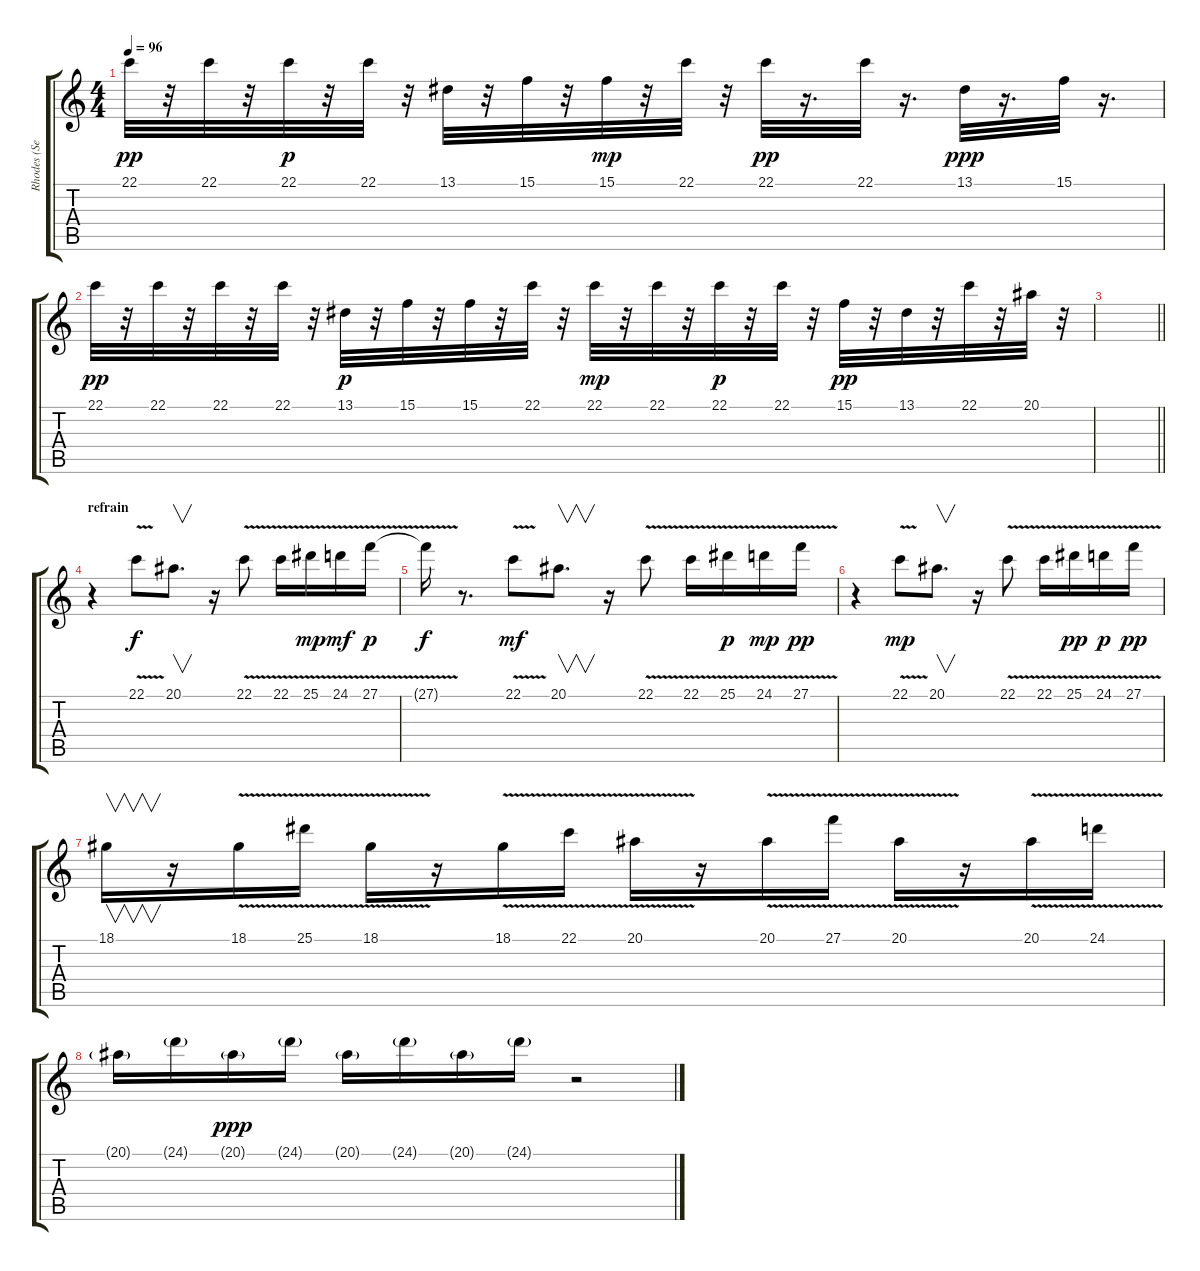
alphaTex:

\track ("Rhodes (Semple)" "Rhodes (Se") {instrument electricpiano1}
\staff {score tabs}
\tuning (D4 A3 F3 C3 G2 C2) {hide}
\ts (4 4)
\tempo 96
\clef g2
\ks c
22.1.32{dy pp} r.32 22.1.32 r.32 22.1.32{dy p} r.32 22.1.32 r.32 13.1.32 r.32 15.1.32 r.32 15.1.32{dy mp} r.32 22.1.32 r.32 22.1.32{dy pp} r.16{d} 22.1.32 r.16{d} 13.1.32{dy ppp} r.16{d} 15.1.32 r.16{d} |
22.1.32{dy pp} r.32 22.1.32 r.32 22.1.32 r.32 22.1.32 r.32 13.1.32{dy p} r.32 15.1.32 r.32 15.1.32 r.32 22.1.32 r.32 22.1.32{dy mp} r.32 22.1.32 r.32 22.1.32{dy p} r.32 22.1.32 r.32 15.1.32{dy pp} r.32 13.1.32 r.32 22.1.32 r.32 20.1.32 r.32 |
\barLineRight lightlight
|
\section ("" "refrain")
r.4 22.1{v}.8{dy f} 20.1.8{v d} r.16 22.1{v}.8 22.1{v}.16 25.1{v}.16{dy mp} 24.1{v}.16{dy mf} 27.1{v}.16{dy p} |
27.1{t}.16{dy f} r.8{d} 22.1{v}.8{dy mf} 20.1.8{v d} r.16 22.1{v}.8 22.1{v}.16 25.1{v}.16{dy p} 24.1{v}.16{dy mp} 27.1{v}.16{dy pp} |
r.4 22.1{v}.8{dy mp} 20.1.8{v d} r.16 22.1{v}.8 22.1{v}.16 25.1{v}.16{dy pp} 24.1{v}.16{dy p} 27.1{v}.16{dy pp} |
18.1.16{v} r.16 18.1{v}.16 25.1{v}.16 18.1{v}.16 r.16 18.1{v}.16 22.1{v}.16 20.1{v}.16 r.16 20.1{v}.16 27.1{v}.16 20.1{v}.16 r.16 20.1{v}.16 24.1{v}.16 |
20.1{g}.16 24.1{g}.16 20.1{g}.16{dy ppp} 24.1{g}.16 20.1{g}.16 24.1{g}.16 20.1{g}.16 24.1{g}.16 r.2
